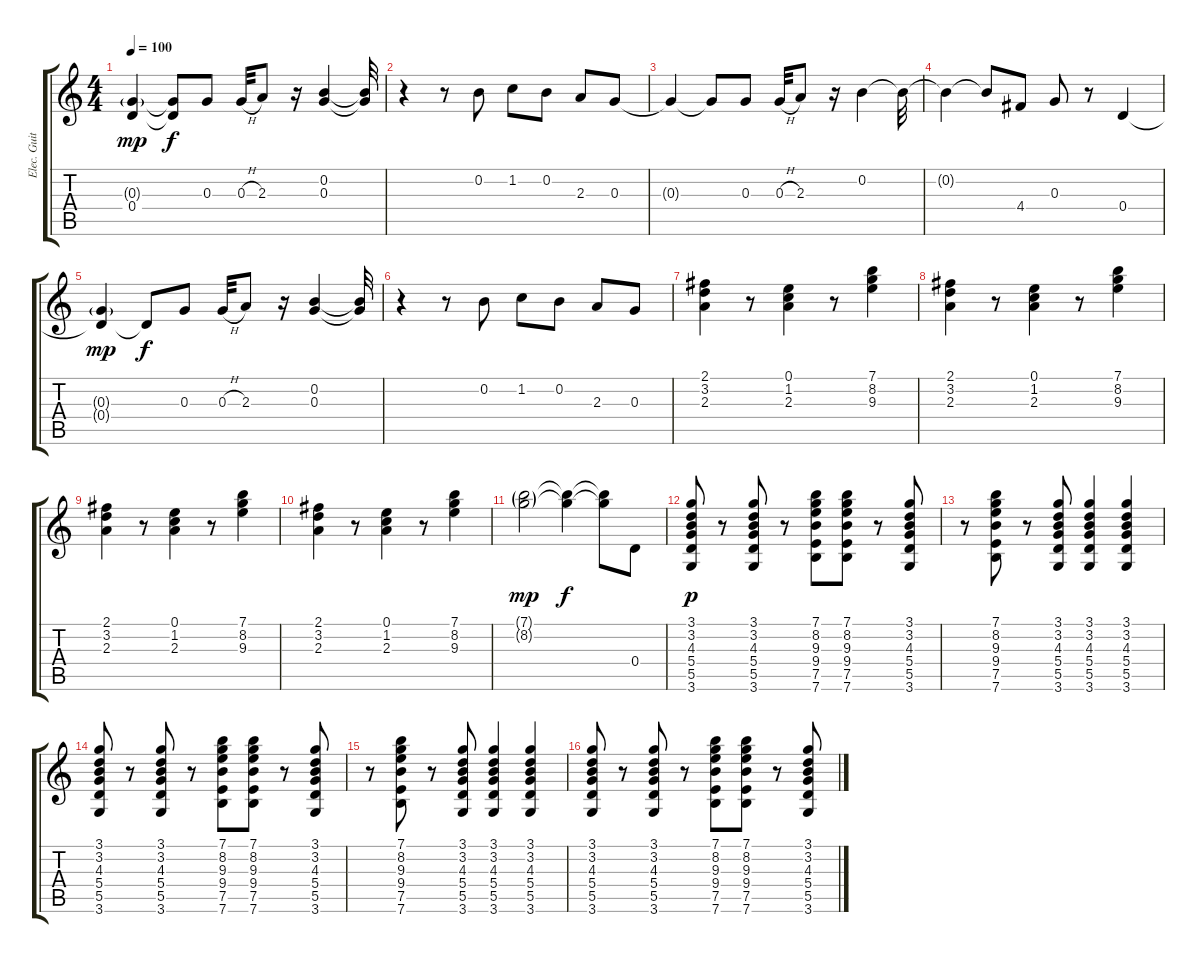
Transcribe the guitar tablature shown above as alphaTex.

\track ("Elec. Guitar" "Elec. Guit") {instrument electricguitarclean}
\staff {score tabs}
\tuning (E4 B3 G3 D3 A2 E2) {hide}
\ts (4 4)
\tempo 100
\clef g2
\ks c
(0.3{g} 0.4{t}).4{dy mp} (0.3{t} 0.4{t}).8{dy f} 0.3.8 0.3{h}.32 2.3.8 r.16 (0.2 0.3).4 (0.2{t} 0.3{t}).32 |
r.4 r.8 0.2.8 1.2.8 0.2.8 2.3.8 0.3.8 |
0.3{t}.4 0.3{t}.8 0.3.8 0.3{h}.32 2.3.8 r.16 0.2.4 0.2{t}.32 |
0.2{t}.4 0.2{t}.8 4.4.8 0.3.8 r.8 0.4.4 |
(0.3{g} 0.4{t}).4{dy mp} 0.4{t}.8{dy f} 0.3.8 0.3{h}.32 2.3.8 r.16 (0.2 0.3).4 (0.2{t} 0.3{t}).32 |
r.4 r.8 0.2.8 1.2.8 0.2.8 2.3.8 0.3.8 |
(2.1 3.2 2.3).4 r.8 (0.1 1.2 2.3).4 r.8 (7.1 8.2 9.3).4 |
(2.1 3.2 2.3).4 r.8 (0.1 1.2 2.3).4 r.8 (7.1 8.2 9.3).4 |
(2.1 3.2 2.3).4 r.8 (0.1 1.2 2.3).4 r.8 (7.1 8.2 9.3).4 |
(2.1 3.2 2.3).4 r.8 (0.1 1.2 2.3).4 r.8 (7.1 8.2 9.3).4 |
(7.1{g} 8.2{g}).2{dy mp} (7.1{t} 8.2{t}).4{dy f} (7.1{t} 8.2{t}).8 0.4.8 |
(3.1 3.2 4.3 5.4 5.5 3.6).8{dy p} r.8 (3.1 3.2 4.3 5.4 5.5 3.6).8 r.8 (7.1 8.2 9.3 9.4 7.5 7.6).8 (7.1 8.2 9.3 9.4 7.5 7.6).8 r.8 (3.1 3.2 4.3 5.4 5.5 3.6).8 |
r.8 (7.1 8.2 9.3 9.4 7.5 7.6).8 r.8 (3.1 3.2 4.3 5.4 5.5 3.6).8 (3.1 3.2 4.3 5.4 5.5 3.6).4 (3.1 3.2 4.3 5.4 5.5 3.6).4 |
(3.1 3.2 4.3 5.4 5.5 3.6).8 r.8 (3.1 3.2 4.3 5.4 5.5 3.6).8 r.8 (7.1 8.2 9.3 9.4 7.5 7.6).8 (7.1 8.2 9.3 9.4 7.5 7.6).8 r.8 (3.1 3.2 4.3 5.4 5.5 3.6).8 |
r.8 (7.1 8.2 9.3 9.4 7.5 7.6).8 r.8 (3.1 3.2 4.3 5.4 5.5 3.6).8 (3.1 3.2 4.3 5.4 5.5 3.6).4 (3.1 3.2 4.3 5.4 5.5 3.6).4 |
(3.1 3.2 4.3 5.4 5.5 3.6).8 r.8 (3.1 3.2 4.3 5.4 5.5 3.6).8 r.8 (7.1 8.2 9.3 9.4 7.5 7.6).8 (7.1 8.2 9.3 9.4 7.5 7.6).8 r.8 (3.1 3.2 4.3 5.4 5.5 3.6).8
